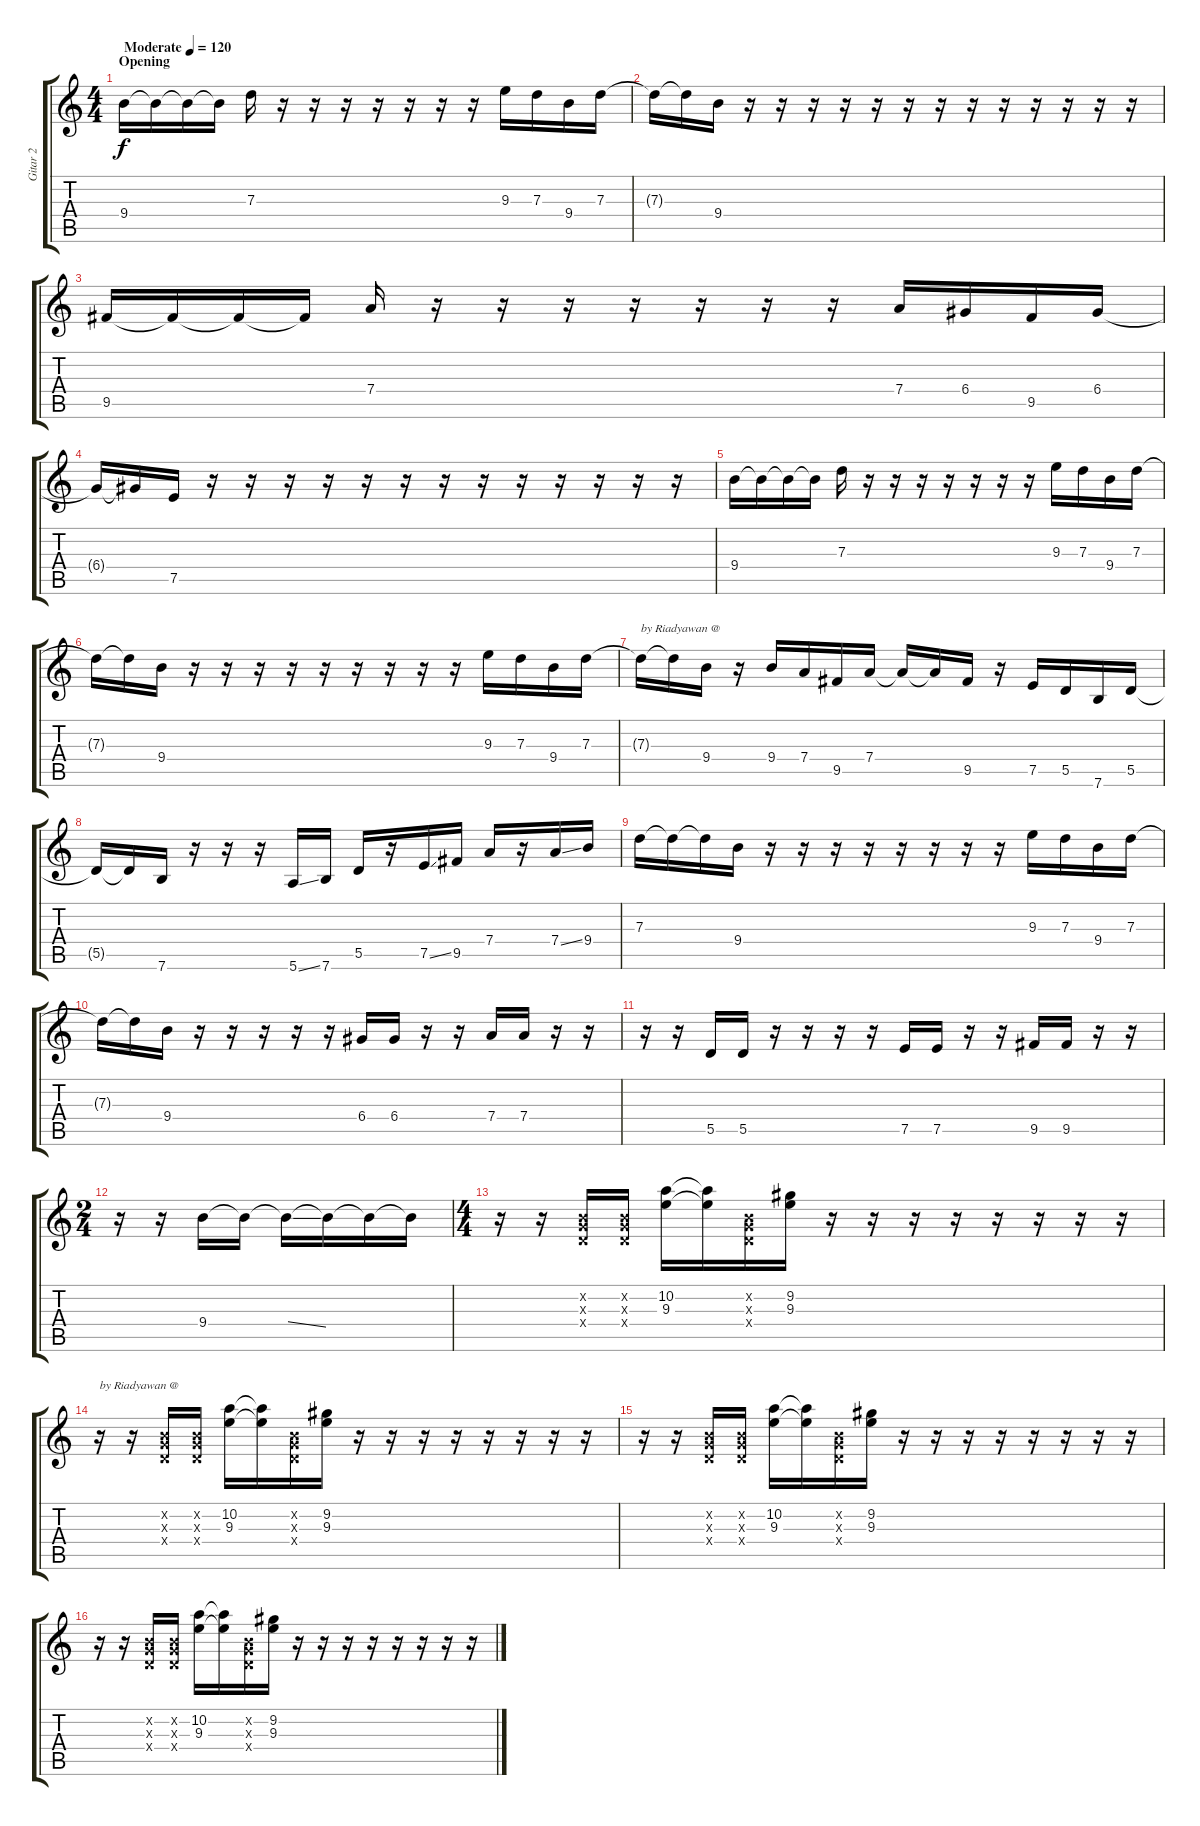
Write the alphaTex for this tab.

\track ("Gitar 2" "Gitar 2") {instrument acousticguitarsteel}
\staff {score tabs}
\tuning (E4 B3 G3 D3 A2 E2) {hide}
\ts (4 4)
\section ("" "Opening")
\tempo (120 "Moderate")
\clef g2
\ks c
9.4.16{dy f instrument acousticguitarsteel} 9.4{t}.16 9.4{t}.16 9.4{t}.16 7.3.16 r.16 r.16 r.16 r.16 r.16 r.16 r.16 9.3.16 7.3.16 9.4.16 7.3.16 |
7.3{t}.16 7.3{t}.16 9.4.16 r.16 r.16 r.16 r.16 r.16 r.16 r.16 r.16 r.16 r.16 r.16 r.16 r.16 |
9.5.16 9.5{t}.16 9.5{t}.16 9.5{t}.16 7.4.16 r.16 r.16 r.16 r.16 r.16 r.16 r.16 7.4.16 6.4.16 9.5.16 6.4.16 |
6.4{t}.16 6.4{t}.16 7.5.16 r.16 r.16 r.16 r.16 r.16 r.16 r.16 r.16 r.16 r.16 r.16 r.16 r.16 |
9.4.16 9.4{t}.16 9.4{t}.16 9.4{t}.16 7.3.16 r.16 r.16 r.16 r.16 r.16 r.16 r.16 9.3.16 7.3.16 9.4.16 7.3.16 |
7.3{t}.16 7.3{t}.16 9.4.16 r.16 r.16 r.16 r.16 r.16 r.16 r.16 r.16 r.16 9.3.16 7.3.16 9.4.16 7.3.16 |
7.3{t}.16{txt "by Riadyawan @"} 7.3{t}.16 9.4.16 r.16 9.4.16 7.4.16 9.5.16 7.4.16 7.4{t}.16 7.4{t}.16 9.5.16 r.16 7.5.16 5.5.16 7.6.16 5.5.16 |
5.5{t}.16 5.5{t}.16 7.6.16 r.16 r.16 r.16 5.6{ss}.16 7.6.16 5.5.16 r.16 7.5{ss}.16 9.5.16 7.4.16 r.16 7.4{ss}.16 9.4.16 |
7.3.16 7.3{t}.16 7.3{t}.16 9.4.16 r.16 r.16 r.16 r.16 r.16 r.16 r.16 r.16 9.3.16 7.3.16 9.4.16 7.3.16 |
7.3{t}.16 7.3{t}.16 9.4.16 r.16 r.16 r.16 r.16 r.16 6.4.16 6.4.16 r.16 r.16 7.4.16 7.4.16 r.16 r.16 |
r.16 r.16 5.5.16 5.5.16 r.16 r.16 r.16 r.16 7.5.16 7.5.16 r.16 r.16 9.5.16 9.5.16 r.16 r.16 |
\ts (2 4)
r.16 r.16 9.4.16 9.4{t}.16 9.4{ss t}.16 9.4{t}.16 9.4{t}.16 9.4{t}.16 |
\ts (4 4)
r.16 r.16 (0.2{x} 0.3{x} 0.4{x}).16 (0.2{x} 0.3{x} 0.4{x}).16 (10.2 9.3).16 (10.2{t} 9.3{t}).16 (0.2{x} 0.3{x} 0.4{x}).16 (9.2 9.3).16 r.16 r.16 r.16 r.16 r.16 r.16 r.16 r.16 |
r.16{txt "by Riadyawan @"} r.16 (0.2{x} 0.3{x} 0.4{x}).16 (0.2{x} 0.3{x} 0.4{x}).16 (10.2 9.3).16 (10.2{t} 9.3{t}).16 (0.2{x} 0.3{x} 0.4{x}).16 (9.2 9.3).16 r.16 r.16 r.16 r.16 r.16 r.16 r.16 r.16 |
r.16 r.16 (0.2{x} 0.3{x} 0.4{x}).16 (0.2{x} 0.3{x} 0.4{x}).16 (10.2 9.3).16 (10.2{t} 9.3{t}).16 (0.2{x} 0.3{x} 0.4{x}).16 (9.2 9.3).16 r.16 r.16 r.16 r.16 r.16 r.16 r.16 r.16 |
r.16 r.16 (0.2{x} 0.3{x} 0.4{x}).16 (0.2{x} 0.3{x} 0.4{x}).16 (10.2 9.3).16 (10.2{t} 9.3{t}).16 (0.2{x} 0.3{x} 0.4{x}).16 (9.2 9.3).16 r.16 r.16 r.16 r.16 r.16 r.16 r.16 r.16
